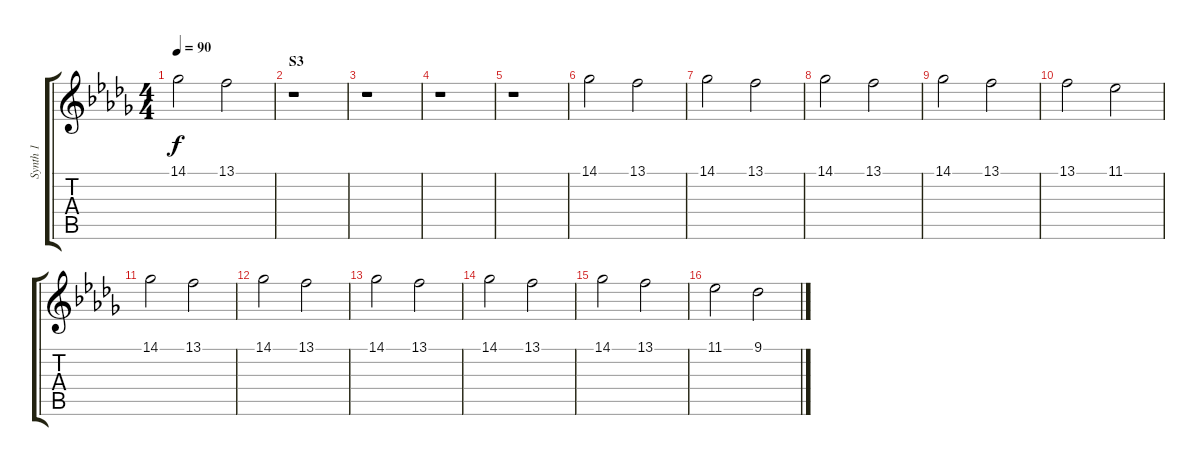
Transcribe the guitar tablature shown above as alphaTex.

\track ("Synth 1" "Synth 1") {instrument pad2warm}
\staff {score tabs}
\tuning (E4 B3 G3 D3 A2 E2) {hide}
\ts (4 4)
\tempo 90
\clef g2
\ks db
14.1.2{dy f} 13.1.2 |
\section ("" "S3")
r.1 |
r.1 |
r.1 |
r.1 |
14.1.2 13.1.2 |
14.1.2 13.1.2 |
14.1.2 13.1.2 |
14.1.2 13.1.2 |
13.1.2 11.1.2 |
14.1.2 13.1.2 |
14.1.2 13.1.2 |
14.1.2 13.1.2 |
14.1.2 13.1.2 |
14.1.2 13.1.2 |
11.1.2 9.1.2
